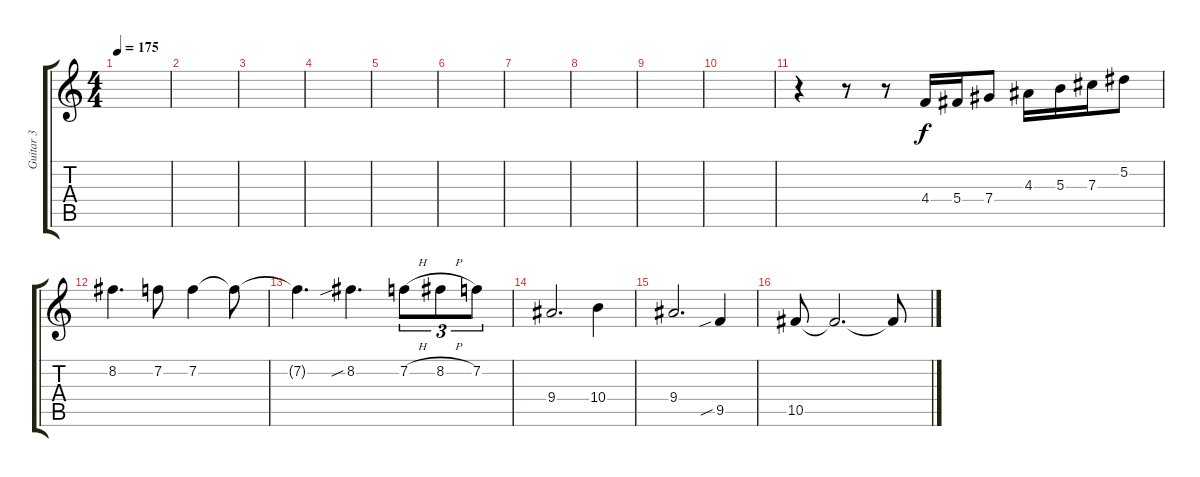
\track ("Guitar 3" "Guitar 3") {instrument overdrivenguitar}
\staff {score tabs}
\tuning (Eb4 Bb3 Gb3 Db3 Ab2 Eb2) {hide}
\ts (4 4)
\tempo 175
\clef g2
\ks c
|
|
|
|
|
|
|
|
|
|
r.4 r.8 r.8 4.4.16 5.4.16 7.4.8 4.3.16 5.3.16 7.3.16 5.2.8 |
8.2.4{d} 7.2.8 7.2.4 7.2{t}.8 |
7.2{t}.4{d} 8.2{sib}.4{d} 7.2{h}.8{tu (3 2)} 8.2{h}.8{tu (3 2)} 7.2.8{tu (3 2)} |
9.4.2{d} 10.4.4 |
9.4.2{d} 9.5{sib}.4 |
10.5.8 10.5{t}.2{d} 10.5{t}.8
